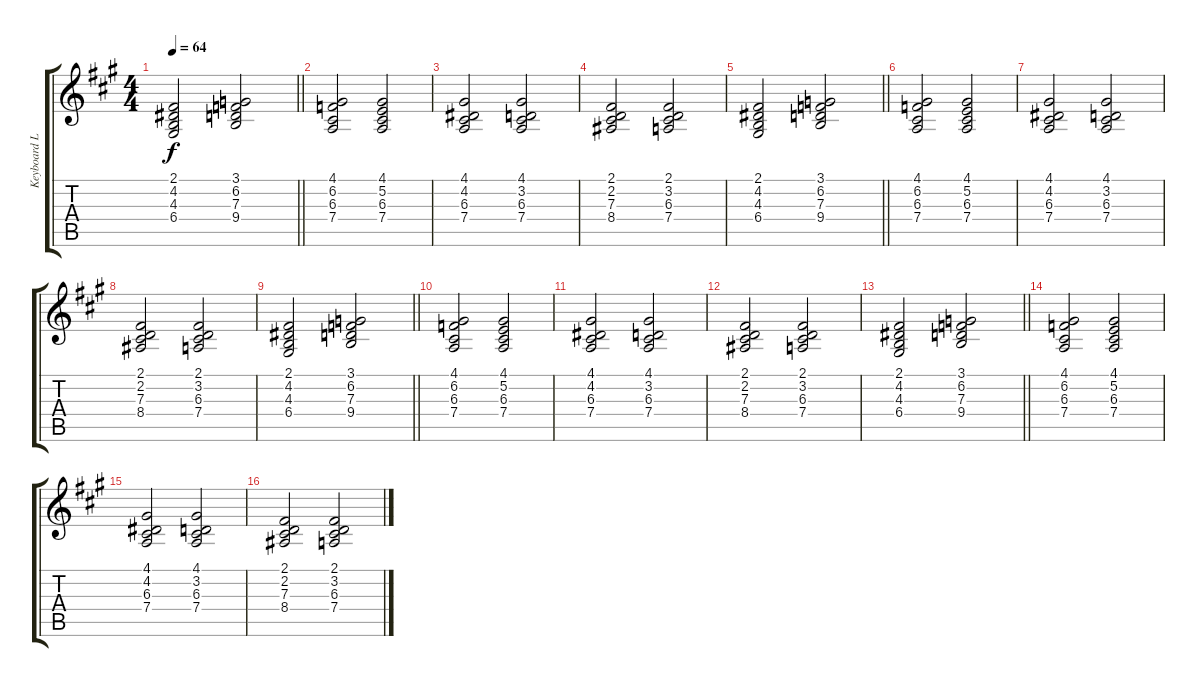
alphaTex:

\track ("Keyboard L" "Keyboard L") {instrument synthvoice}
\staff {score tabs}
\tuning (E4 B3 G3 D3 A2 E2) {hide}
\ts (4 4)
\tempo 64
\clef g2
\barLineRight lightlight
\ks f#minor
(2.1 4.2 4.3 6.4).2{dy f} (3.1 6.2 7.3 9.4).2 |
(4.1 6.2 6.3 7.4).2 (4.1 5.2 6.3 7.4).2 |
(4.1 4.2 6.3 7.4).2 (4.1 3.2 6.3 7.4).2 |
(2.1 2.2 7.3 8.4).2 (2.1 3.2 6.3 7.4).2 |
\barLineRight lightlight
(2.1 4.2 4.3 6.4).2 (3.1 6.2 7.3 9.4).2 |
(4.1 6.2 6.3 7.4).2 (4.1 5.2 6.3 7.4).2 |
(4.1 4.2 6.3 7.4).2 (4.1 3.2 6.3 7.4).2 |
(2.1 2.2 7.3 8.4).2 (2.1 3.2 6.3 7.4).2 |
\barLineRight lightlight
(2.1 4.2 4.3 6.4).2 (3.1 6.2 7.3 9.4).2 |
(4.1 6.2 6.3 7.4).2 (4.1 5.2 6.3 7.4).2 |
(4.1 4.2 6.3 7.4).2 (4.1 3.2 6.3 7.4).2 |
(2.1 2.2 7.3 8.4).2 (2.1 3.2 6.3 7.4).2 |
\barLineRight lightlight
(2.1 4.2 4.3 6.4).2 (3.1 6.2 7.3 9.4).2 |
(4.1 6.2 6.3 7.4).2 (4.1 5.2 6.3 7.4).2 |
(4.1 4.2 6.3 7.4).2 (4.1 3.2 6.3 7.4).2 |
(2.1 2.2 7.3 8.4).2 (2.1 3.2 6.3 7.4).2
